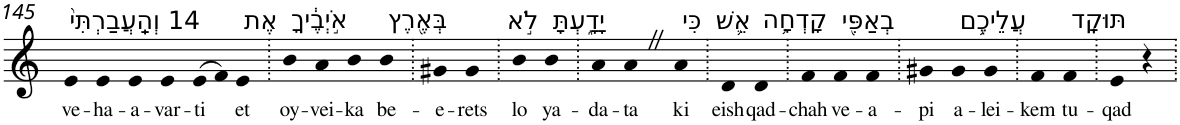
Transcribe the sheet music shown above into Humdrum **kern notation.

**kern	**text
*part1	*part1
*staff1	*staff1
*I"Piano	*
*I'Pno	*
!!LO:PB:g=z
*clefG2	*
*k[]	*
=145	=145
!LO:TX:a:t=14 וְהַֽעֲבַרְתִּי֙	!
!	!LO:LY:b
4e	ve-
!	!LO:LY:b
4e	-ha-
!	!LO:LY:b
4e	-a-
!	!LO:LY:b
4e	-var-
!	!LO:LY:b
(>8e	-ti
8f)	.
!LO:TX:a:t=אֶת	!
!	!LO:LY:b
4e	et
=146.	=146.
!LO:TX:a:t=אֹ֣יְבֶ֔יךָ	!
!	!LO:LY:b
4b	oy-
!	!LO:LY:b
4a	-vei-
!	!LO:LY:b
4b	-ka
!LO:TX:a:t=בְּאֶ֖רֶץ	!
!	!LO:LY:b
4b	be-
=147.	=147.
!	!LO:LY:b
4g#X	-e-
!	!LO:LY:b
4g#	-rets
=148.	=148.
!LO:TX:a:t=לֹ֣א	!
!	!LO:LY:b
4b	lo
!LO:TX:a:t=יָדָ֑עְתָּ	!
!	!LO:LY:b
4b	ya-
=149.	=149.
!	!LO:LY:b
4a	-da-
!	!LO:LY:b
4aZ	-ta
!LO:TX:a:t=כִּי	!
!	!LO:LY:b
4a	ki
=150.	=150.
!LO:TX:a:t=אֵ֛שׁ	!
!	!LO:LY:b
4d	eish
!LO:TX:a:t=קָדְחָ֥ה	!
!	!LO:LY:b
4d	qad-
=151.	=151.
!	!LO:LY:b
4f	-chah
!LO:TX:a:t=בְאַפִּ֖י	!
!	!LO:LY:b
4f	ve-
!	!LO:LY:b
4f	-a-
=152.	=152.
!	!LO:LY:b
4g#X	-pi
!LO:TX:a:t=עֲלֵיכֶ֥ם	!
!	!LO:LY:b
4g#	a-
!	!LO:LY:b
4g#	-lei-
=153.	=153.
!	!LO:LY:b
4f	-kem
!LO:TX:a:t=תּוּקָֽד	!
!	!LO:LY:b
4f	tu-
=154.	=154.
!	!LO:LY:b
4e	-qad
4r	.
=.	=.
*-	*-
